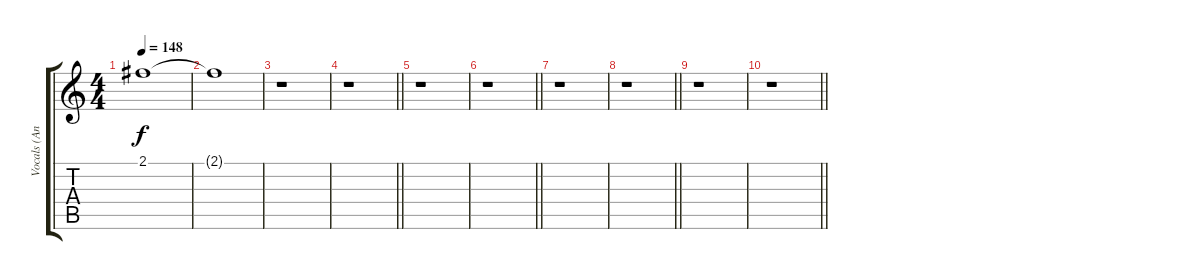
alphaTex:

\track ("Vocals (Annette)" "Vocals (An") {instrument contrabass}
\staff {score tabs}
\tuning (E4 B3 G3 D3 A2 E2) {hide}
\ts (4 4)
\tempo 148
\clef g2
\ks c
2.1.1{dy f} |
2.1{t}.1 |
r.1 |
\barLineRight lightlight
r.1 |
r.1 |
\barLineRight lightlight
r.1 |
r.1 |
\barLineRight lightlight
r.1 |
r.1 |
\barLineRight lightlight
r.1
